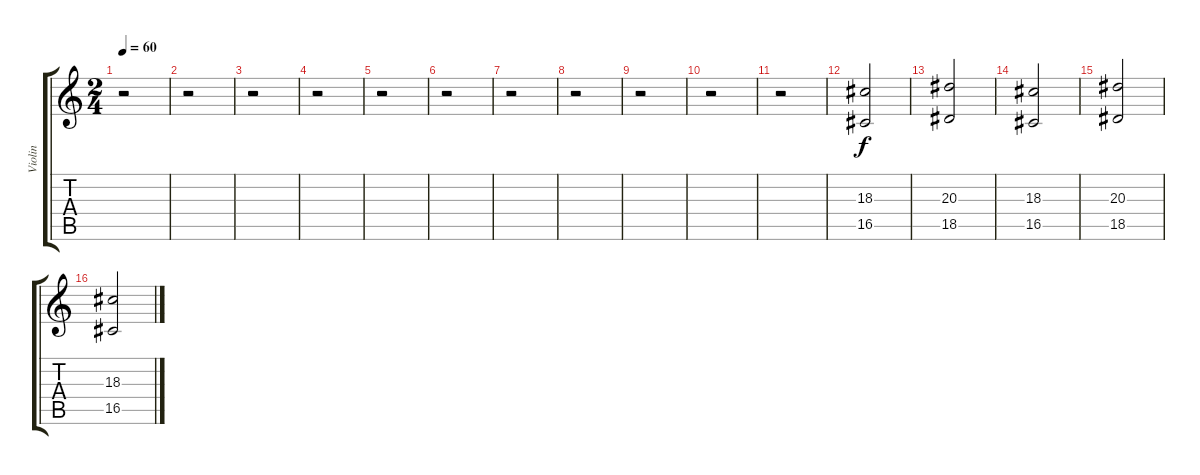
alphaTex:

\track ("Violin" "Violin") {instrument stringensemble2}
\staff {score tabs}
\tuning (E4 B3 G3 D3 A2 E2) {hide}
\ts (2 4)
\tempo 60
\clef g2
\ks c
r.2{dy f} |
r.2 |
r.2 |
r.2 |
r.2 |
r.2 |
r.2 |
r.2 |
r.2 |
r.2 |
r.2 |
(18.3 16.5).2 |
(20.3 18.5).2 |
(18.3 16.5).2 |
(20.3 18.5).2 |
(18.3 16.5).2
